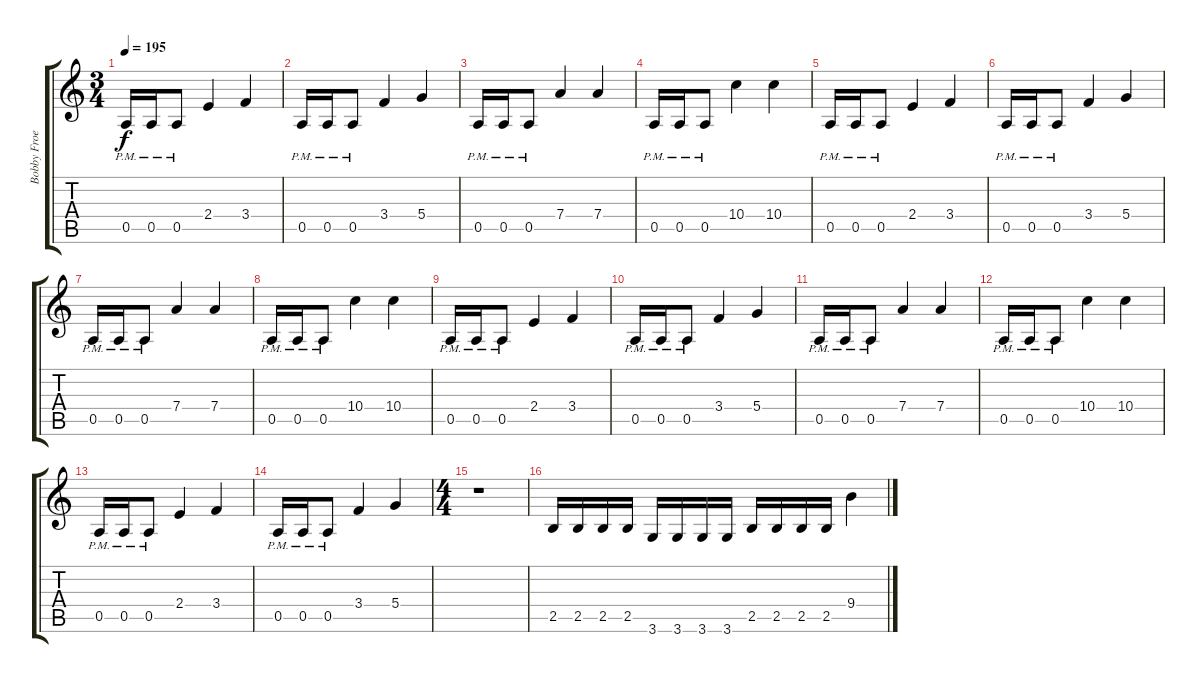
\track ("Bobby Froese" "Bobby Froe") {instrument distortionguitar}
\staff {score tabs}
\tuning (E4 B3 G3 D3 A2 E2) {hide}
\ts (3 4)
\tempo 195
\clef g2
\ks c
0.5{pm}.16{dy f} 0.5{pm}.16 0.5{pm}.8 2.4.4 3.4.4 |
0.5{pm}.16 0.5{pm}.16 0.5{pm}.8 3.4.4 5.4.4 |
0.5{pm}.16 0.5{pm}.16 0.5{pm}.8 7.4.4 7.4.4 |
0.5{pm}.16 0.5{pm}.16 0.5{pm}.8 10.4.4 10.4.4 |
0.5{pm}.16 0.5{pm}.16 0.5{pm}.8 2.4.4 3.4.4 |
0.5{pm}.16 0.5{pm}.16 0.5{pm}.8 3.4.4 5.4.4 |
0.5{pm}.16 0.5{pm}.16 0.5{pm}.8 7.4.4 7.4.4 |
0.5{pm}.16 0.5{pm}.16 0.5{pm}.8 10.4.4 10.4.4 |
0.5{pm}.16 0.5{pm}.16 0.5{pm}.8 2.4.4 3.4.4 |
0.5{pm}.16 0.5{pm}.16 0.5{pm}.8 3.4.4 5.4.4 |
0.5{pm}.16 0.5{pm}.16 0.5{pm}.8 7.4.4 7.4.4 |
0.5{pm}.16 0.5{pm}.16 0.5{pm}.8 10.4.4 10.4.4 |
0.5{pm}.16 0.5{pm}.16 0.5{pm}.8 2.4.4 3.4.4 |
0.5{pm}.16 0.5{pm}.16 0.5{pm}.8 3.4.4 5.4.4 |
\ts (4 4)
r.1 |
2.5.16 2.5.16 2.5.16 2.5.16 3.6.16 3.6.16 3.6.16 3.6.16 2.5.16 2.5.16 2.5.16 2.5.16 9.4.4
